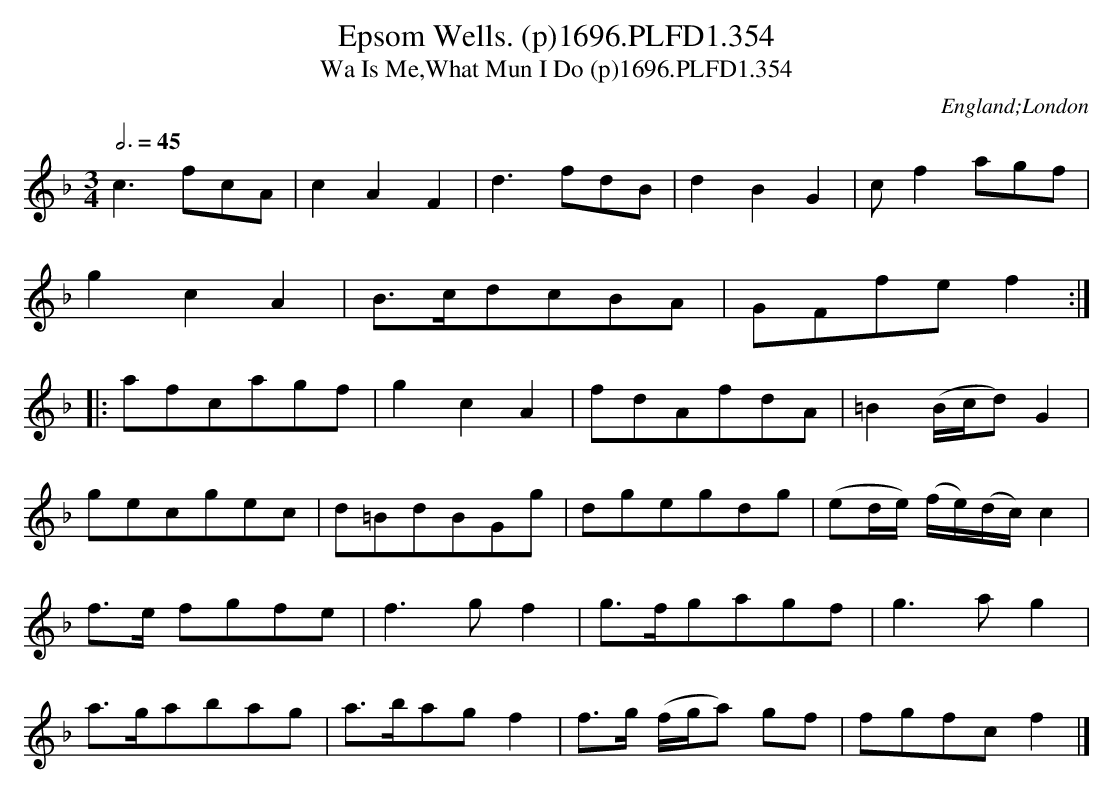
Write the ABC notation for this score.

X:1
T:Epsom Wells. (p)1696.PLFD1.354
T:Wa Is Me,What Mun I Do (p)1696.PLFD1.354
M:3/4
L:1/8
Q:3/4=45
O:England;London
K:F
c3fcA|c2A2F2|d3fdB|d2B2G2|cf2agf|
g2c2A2|B>cdcBA|GFfef2:|
|:afcagf|g2c2A2|fdAfdA|=B2(B/c/d)G2|
gecgec|d=BdBGg|dgegdg|(ed/e/) (f/e/)(d/c/)c2|
f>e fgfe|f3gf2|g>fgagf|g3ag2|
a>gabag|a>bagf2|f>g (f/g/a) gf|fgfcf2|]
